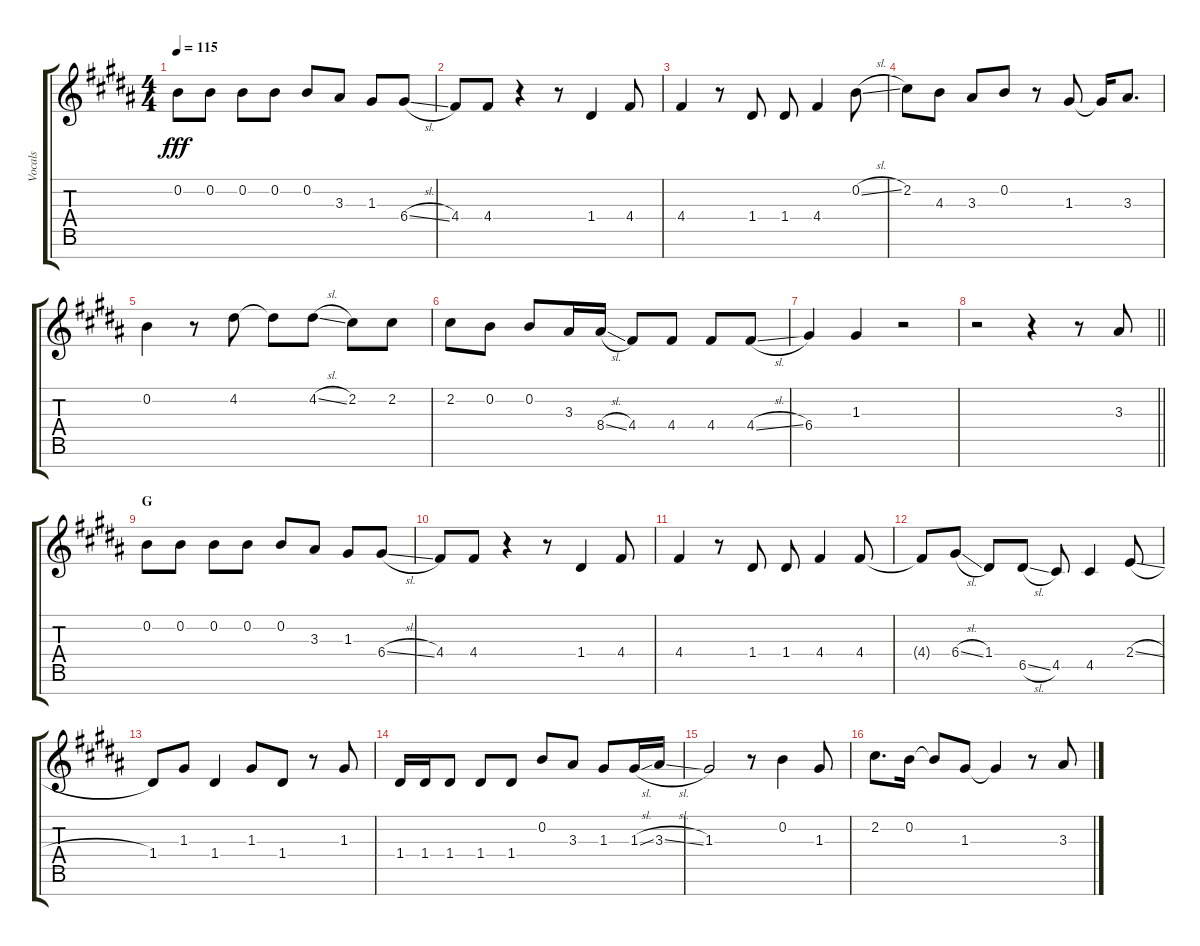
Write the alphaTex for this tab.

\track ("Vocals" "Vocals") {instrument voiceoohs}
\staff {score tabs}
\tuning (E5 B4 G4 D4 A3 E3 B2) {hide}
\ts (4 4)
\tempo 115
\clef g2
\ks b
0.2.8{dy fff} 0.2.8 0.2.8 0.2.8 0.2.8 3.3.8 1.3.8 6.4{sl}.8 |
4.4.8 4.4.8 r.4 r.8 1.4.4 4.4.8 |
4.4.4 r.8 1.4.8 1.4.8 4.4.4 0.2{sl}.8 |
2.2.8 4.3.8 3.3.8 0.2.8 r.8 1.3.8 1.3{t}.16 3.3.8{d} |
0.2.4 r.8 4.2.8 4.2{t}.8 4.2{sl}.8 2.2.8 2.2.8 |
2.2.8 0.2.8 0.2.8 3.3.16 8.4{sl}.16 4.4.8 4.4.8 4.4.8 4.4{sl}.8 |
6.4.4 1.3.4 r.2 |
\barLineRight lightlight
r.2 r.4 r.8 3.3.8 |
\section ("" "G")
0.2.8 0.2.8 0.2.8 0.2.8 0.2.8 3.3.8 1.3.8 6.4{sl}.8 |
4.4.8 4.4.8 r.4 r.8 1.4.4 4.4.8 |
4.4.4 r.8 1.4.8 1.4.8 4.4.4 4.4.8 |
4.4{t}.8 6.4{sl}.8 1.4.8 6.5{sl}.8 4.5.8 4.5.4 2.4{sl}.8 |
1.4.8 1.3.8 1.4.4 1.3.8 1.4.8 r.8 1.3.8 |
1.4.16 1.4.16 1.4.8 1.4.8 1.4.8 0.2.8 3.3.8 1.3.8 1.3{sl}.16 3.3{sl}.16 |
1.3.2 r.8 0.2.4 1.3.8 |
2.2.8{d} 0.2.16 0.2{t}.8 1.3.8 1.3{t}.4 r.8 3.3.8
